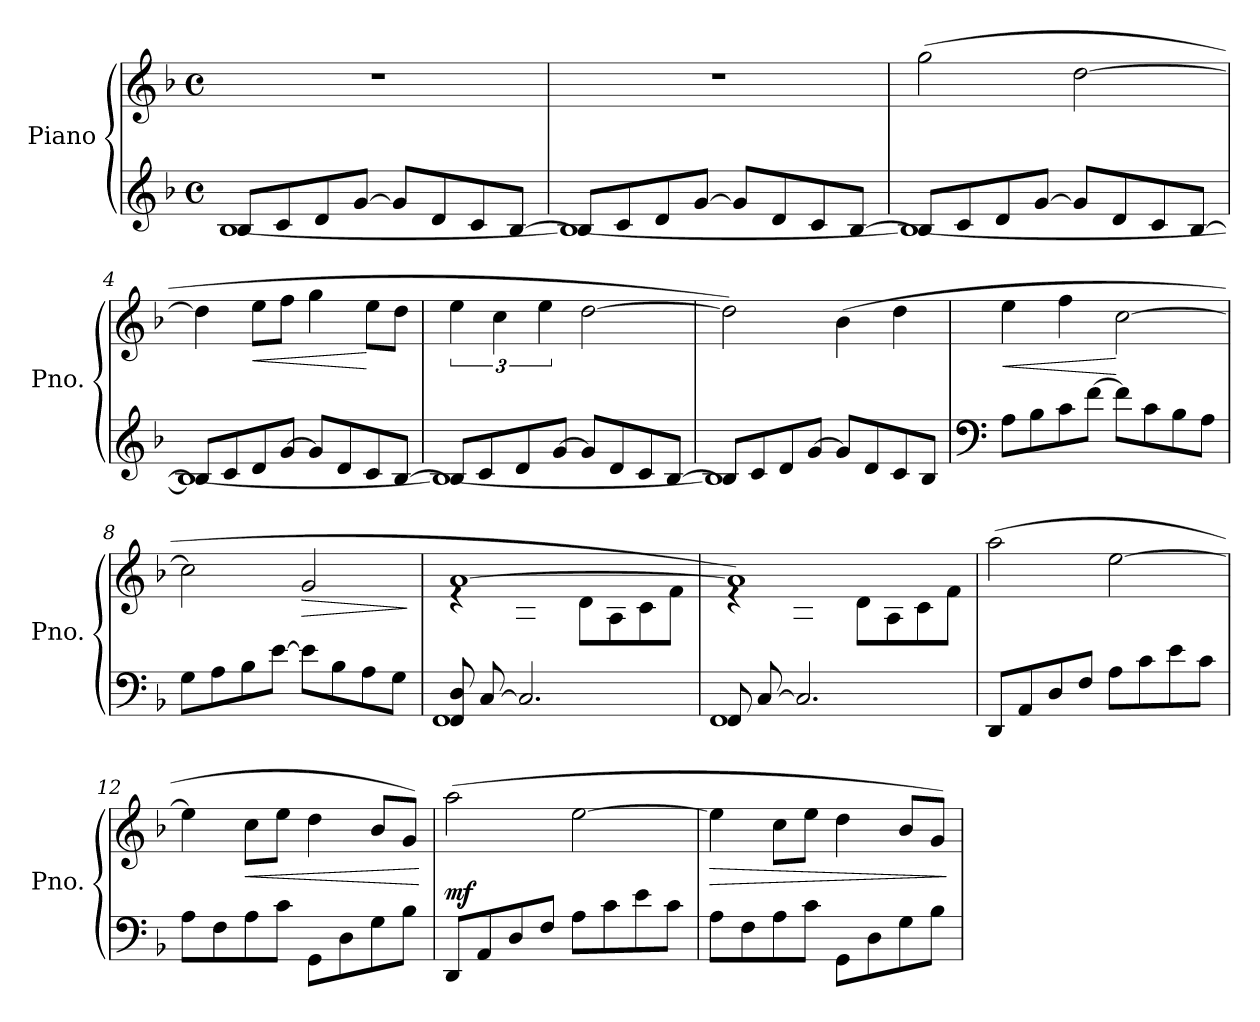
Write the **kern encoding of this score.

**kern	**kern	**dynam
*part1	*part1	*part1
*staff2	*staff1	*staff1/2
*I"Piano	*	*
*I'Pno.	*	*
*clefG2	*clefG2	*
*k[b-]	*k[b-]	*
*M4/4	*M4/4	*
*met(c)	*met(c)	*
*MM120	*MM120	*
=1	=1	=1
*^	*	*
8B-/L	[1B-	1r	.
8c/	.	.	.
8d/	.	.	.
[8g/J	.	.	.
8g/L]	.	.	.
8d/	.	.	.
8c/	.	.	.
[8B-/J	.	.	.
=2	=2	=2	=2
8B-/L]	1B-_	1r	.
8c/	.	.	.
8d/	.	.	.
[8g/J	.	.	.
8g/L]	.	.	.
8d/	.	.	.
8c/	.	.	.
[8B-/J	.	.	.
=3	=3	=3	=3
8B-/L]	1B-_	(>2gg\	.
8c/	.	.	.
8d/	.	.	.
[8g/J	.	.	.
8g/L]	.	[2dd\	.
8d/	.	.	.
8c/	.	.	.
[8B-/J	.	.	.
!!LO:LB:g=z
=4	=4	=4	=4
8B-/L]	1B-_	4dd\]	.
8c/	.	.	.
!	!	!	!LO:HP:b
8d/	.	8ee\L	<
[8g/J	.	8ff\J	.
8g/L]	.	4gg\	.
8d/	.	.	.
8c/	.	8ee\L	[
[8B-/J	.	8dd\J	.
=5	=5	=5	=5
8B-/L]	1B-_	6ee\	.
8c/	.	.	.
.	.	6cc\	.
8d/	.	.	.
.	.	6ee\	.
[8g/J	.	.	.
8g/L]	.	[2dd\	.
8d/	.	.	.
8c/	.	.	.
[8B-/J	.	.	.
=6	=6	=6	=6
8B-/L]	1B-]	2dd\])	.
8c/	.	.	.
8d/	.	.	.
[8g/J	.	.	.
8g/L]	.	(>4b-\	.
8d/	.	.	.
8c/	.	4dd\	.
8B-/J	.	.	.
*v	*v	*	*
!!LO:LB:g=z
=7	=7	=7
*clefF4	*	*
!	!	!LO:HP:b
8A\L	4ee\	<
8B-\	.	.
8c\	4ff\	.
[8f\J	.	.
8f\L]	[2cc\	[
8c\	.	.
8B-\	.	.
8A\J	.	.
=8	=8	=8
8G\L	2cc\]	.
8A\	.	.
8B-\	.	.
[8e\J	.	.
!	!	!LO:HP:b
8e\L]	2g/	>
8B-\	.	.
8A\	.	.
8G\J	.	.
.	.	]
=9	=9	=9
*^	*^	*
*	*^	*	*^	*
8FF/ 8D/L	4ryy	1FF	[1a	4re	4ryy	.
[8C/	.	.	.	.	.	.
2.ryy	2.C/]	.	.	2.ryy	8A\	.
.	.	.	.	.	8f\J	.
.	.	.	.	.	8d\L	.
.	.	.	.	.	8A\	.
.	.	.	.	.	8c\	.
.	.	.	.	.	8f\J	.
=10	=10	=10	=10	=10	=10	=10
(>8FF/L	4ryy	1FF	1a])	4re	4ryy	.
[8C/	.	.	.	.	.	.
2.ryy	2.C/]	.	.	2.ryy	8A\	.
.	.	.	.	.	8f\J	.
.	.	.	.	.	8d\L	.
.	.	.	.	.	8A\	.
.	.	.	.	.	8c\	.
.	.	.	.	.	8f\J)	.
*v	*v	*v	*	*	*	*
*	*v	*v	*v	*
!!LO:LB:g=z
=11	=11	=11
8DD/L	(>2aa\	.
8AA/	.	.
8D/	.	.
8F/J	.	.
8A\L	[2ee\	.
8c\	.	.
8e\	.	.
8c\J	.	.
=12	=12	=12
8A\L	4ee\]	.
8F\	.	.
!	!	!LO:HP:b
8A\	8cc\L	<
8c\J	8ee\J	.
8GG\L	4dd\	.
8D\	.	.
8G\	8b-/L	.
8B-\J	8g/J)	.
.	.	[
=13	=13	=13
!	!	!LO:DY:a=2
8DD/L	(>2aa\	mf
8AA/	.	.
8D/	.	.
8F/J	.	.
8A\L	[2ee\	.
8c\	.	.
8e\	.	.
8c\J	.	.
=14	=14	=14
!	!	!LO:HP:b
8A\L	4ee\]	>
8F\	.	.
8A\	8cc\L	.
8c\J	8ee\J	.
8GG\L	4dd\	.
8D\	.	.
8G\	8b-/L	.
8B-\J	8g/J)	.
.	.	]
=	=	=
*-	*-	*-
